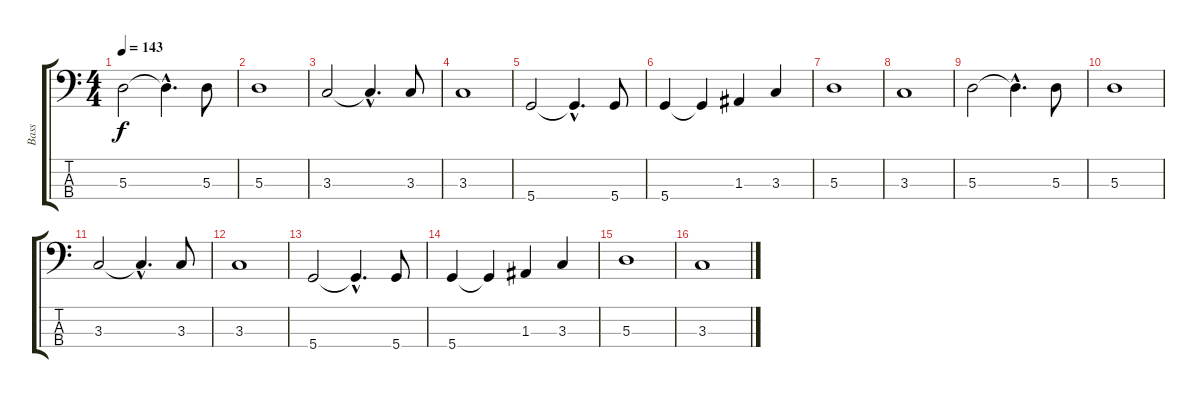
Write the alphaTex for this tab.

\track ("Bass" "Bass") {instrument electricbassfinger}
\staff {score tabs}
\tuning (G2 D2 A1 D1) {hide}
\ts (4 4)
\tempo 143
\clef f4
\ks c
5.3.2{dy f} 5.3{hac t}.4{d} 5.3.8 |
5.3.1 |
3.3.2 3.3{hac t}.4{d} 3.3.8 |
3.3.1 |
5.4.2 5.4{hac t}.4{d} 5.4.8 |
5.4.4 5.4{t}.4 1.3.4 3.3.4 |
5.3.1 |
3.3.1 |
5.3.2 5.3{hac t}.4{d} 5.3.8 |
5.3.1 |
3.3.2 3.3{hac t}.4{d} 3.3.8 |
3.3.1 |
5.4.2 5.4{hac t}.4{d} 5.4.8 |
5.4.4 5.4{t}.4 1.3.4 3.3.4 |
5.3.1 |
3.3.1
